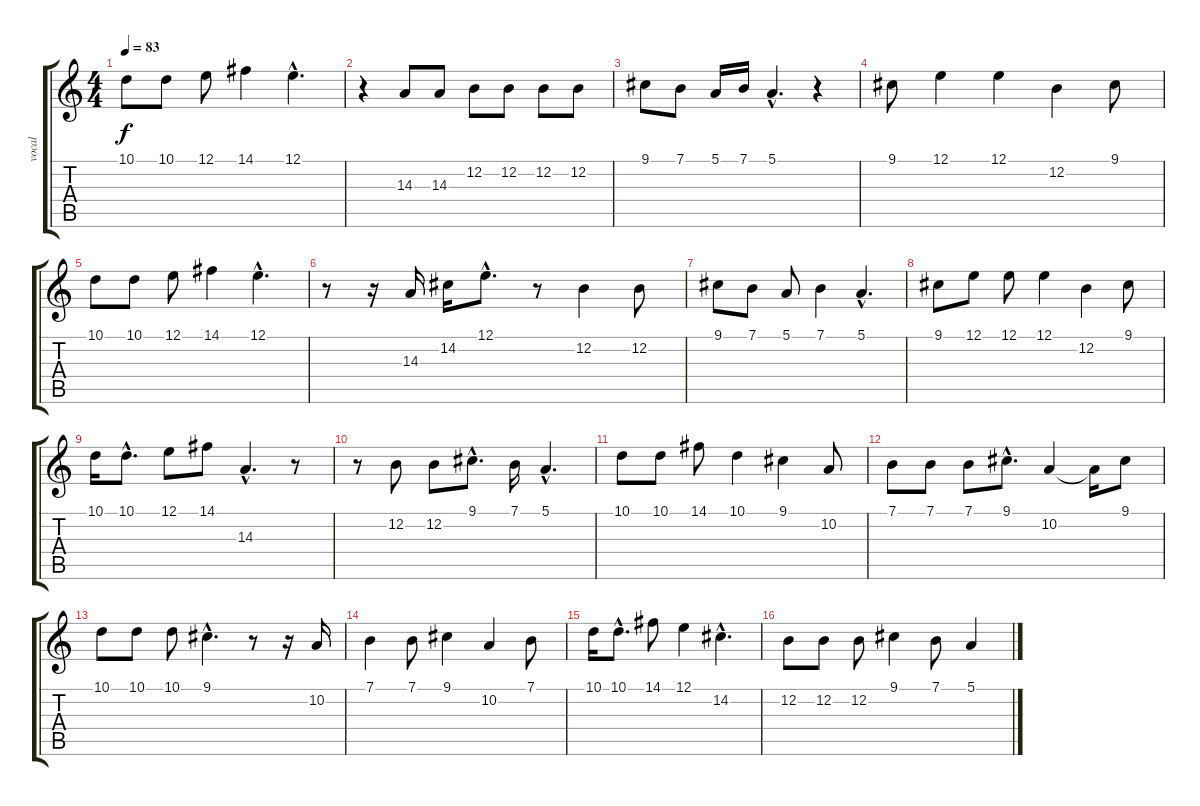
\track ("vocal" "vocal") {instrument harmonica}
\staff {score tabs}
\tuning (E4 B3 G3 D3 A2 E2) {hide}
\ts (4 4)
\tempo 83
\clef g2
\ks c
10.1.8{dy f} 10.1.8 12.1.8 14.1.4 12.1{hac}.4{d} |
r.4 14.3.8 14.3.8 12.2.8 12.2.8 12.2.8 12.2.8 |
9.1.8 7.1.8 5.1.16 7.1.16 5.1{hac}.4{d} r.4 |
9.1.8 12.1.4 12.1.4 12.2.4 9.1.8 |
10.1.8 10.1.8 12.1.8 14.1.4 12.1{hac}.4{d} |
r.8 r.16 14.3.16 14.2.16 12.1{hac}.8{d} r.8 12.2.4 12.2.8 |
9.1.8 7.1.8 5.1.8 7.1.4 5.1{hac}.4{d} |
9.1.8 12.1.8 12.1.8 12.1.4 12.2.4 9.1.8 |
10.1.16 10.1{hac}.8{d} 12.1.8 14.1.8 14.3{hac}.4{d} r.8 |
r.8 12.2.8 12.2.8 9.1{hac}.8{d} 7.1.16 5.1{hac}.4{d} |
10.1.8 10.1.8 14.1.8 10.1.4 9.1.4 10.2.8 |
7.1.8 7.1.8 7.1.8 9.1{hac}.8{d} 10.2.4 10.2{t}.16 9.1.8 |
10.1.8 10.1.8 10.1.8 9.1{hac}.4{d} r.8 r.16 10.2.16 |
7.1.4 7.1.8 9.1.4 10.2.4 7.1.8 |
10.1.16 10.1{hac}.8{d} 14.1.8 12.1.4 14.2{hac}.4{d} |
12.2.8 12.2.8 12.2.8 9.1.4 7.1.8 5.1.4
